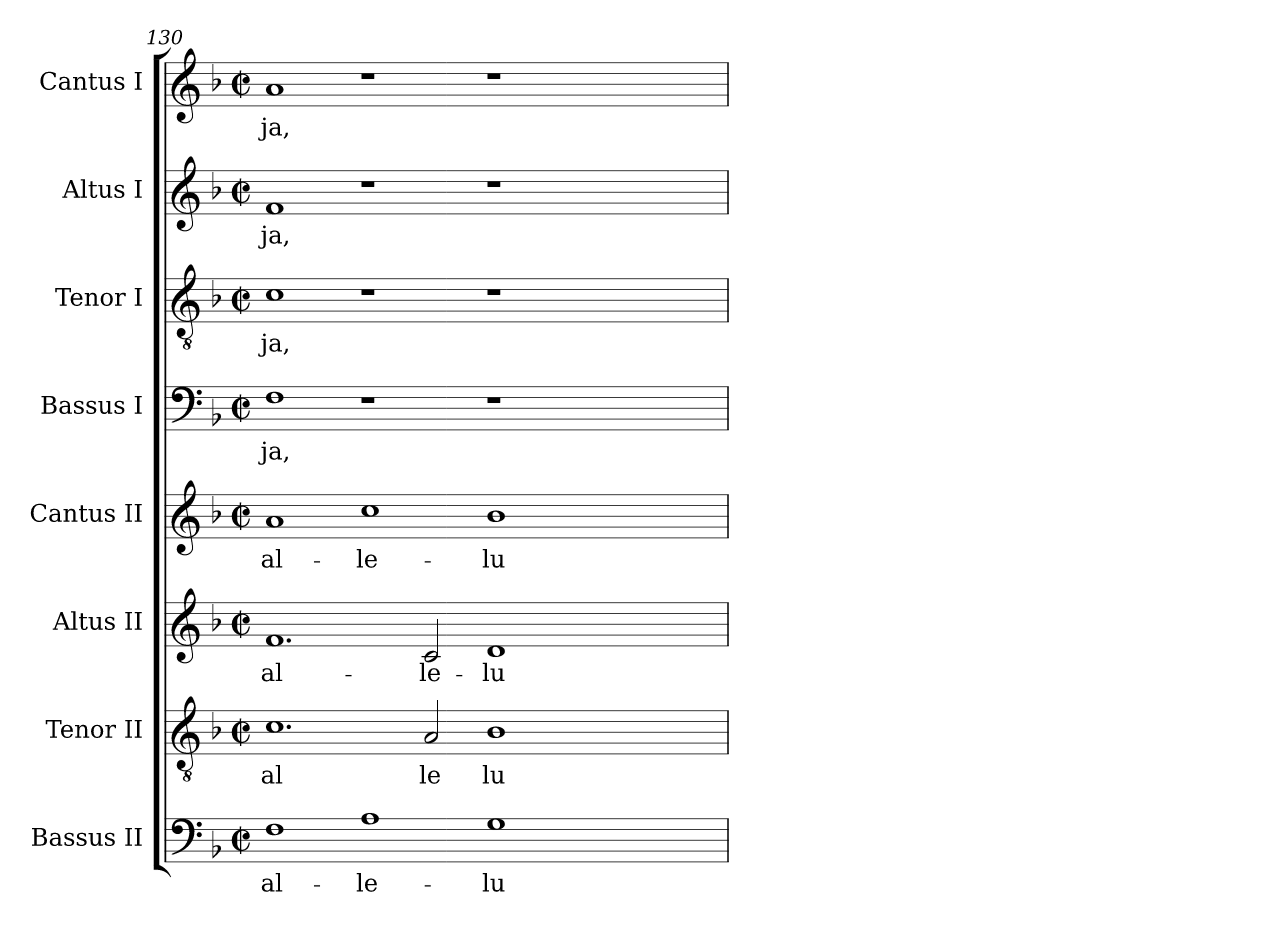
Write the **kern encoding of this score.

**kern	**text	**kern	**text	**kern	**text	**kern	**text	**kern	**text	**kern	**text	**kern	**text	**kern	**text
*part8	*part8	*part7	*part7	*part6	*part6	*part5	*part5	*part4	*part4	*part3	*part3	*part2	*part2	*part1	*part1
*staff8	*staff8	*staff7	*staff7	*staff6	*staff6	*staff5	*staff5	*staff4	*staff4	*staff3	*staff3	*staff2	*staff2	*staff1	*staff1
*I"Bassus II	*	*I"Tenor II	*	*I"Altus II	*	*I"Cantus II	*	*I"Bassus I	*	*I"Tenor I	*	*I"Altus I	*	*I"Cantus I	*
*clefF4	*	*clefGv2	*	*clefG2	*	*clefG2	*	*clefF4	*	*clefGv2	*	*clefG2	*	*clefG2	*
*k[b-]	*	*k[b-]	*	*k[b-]	*	*k[b-]	*	*k[b-]	*	*k[b-]	*	*k[b-]	*	*k[b-]	*
*F:	*	*F:	*	*F:	*	*F:	*	*F:	*	*F:	*	*F:	*	*F:	*
*M2/2	*	*M2/2	*	*M2/2	*	*M2/2	*	*M2/2	*	*M2/2	*	*M2/2	*	*M2/2	*
*met(c|)	*	*met(c|)	*	*met(c|)	*	*met(c|)	*	*met(c|)	*	*met(c|)	*	*met(c|)	*	*met(c|)	*
=130	=130	=130	=130	=130	=130	=130	=130	=130	=130	=130	=130	=130	=130	=130	=130
!	!LO:LY:b:cj	!	!LO:LY:b:cj	!	!LO:LY:b:cj	!	!LO:LY:b:cj	!	!LO:LY:b:cj	!	!LO:LY:b:cj	!	!LO:LY:b:cj	!	!LO:LY:b:cj
1F	al-	1.c	al	1.f	al-	1a	al-	1F	-ja,	1c	-ja,	1f	ja,	1a	-ja,
!	!LO:LY:b:cj	!	!	!	!	!	!LO:LY:b:cj	!	!	!	!	!	!	!	!
1A	-le-	.	.	.	.	1cc	-le-	1r	.	1r	.	1r	.	1r	.
!	!	!	!LO:LY:b:cj	!	!LO:LY:b:cj	!	!	!	!	!	!	!	!	!	!
.	.	2A/	le	2c/	-le-	.	.	.	.	.	.	.	.	.	.
!	!LO:LY:b:cj	!	!LO:LY:b:cj	!	!LO:LY:b:cj	!	!LO:LY:b:cj	!LO:N:vis=1	!	!LO:N:vis=1	!	!LO:N:vis=1	!	!LO:N:vis=1	!
1G	-lu-	1B-	lu	1d	-lu-	1b-	-lu-	0.r	.	0.r	.	0.r	.	0.r	.
0ryy	.	0ryy	.	0ryy	.	0ryy	.	.	.	.	.	.	.	.	.
=	=	=	=	=	=	=	=	=	=	=	=	=	=	=	=
*-	*-	*-	*-	*-	*-	*-	*-	*-	*-	*-	*-	*-	*-	*-	*-
